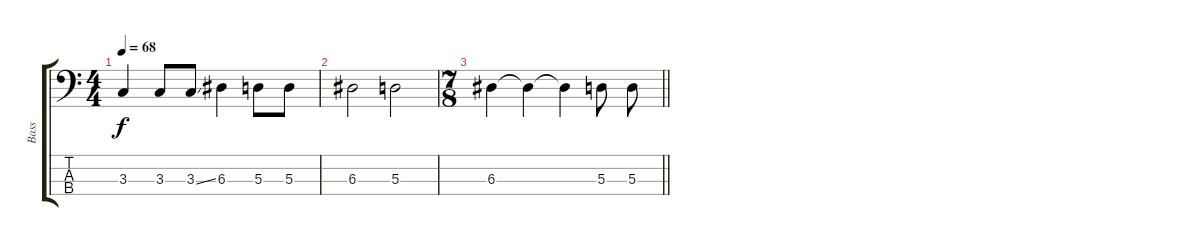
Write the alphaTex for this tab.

\track ("Bass" "Bass") {instrument electricbassfinger}
\staff {score tabs}
\tuning (G2 D2 A1 E1) {hide}
\ts (4 4)
\tempo 68
\clef f4
\ks c
3.3.4{dy f} 3.3.8 3.3{ss}.8 6.3.4 5.3.8 5.3.8 |
6.3.2 5.3.2 |
\ts (7 8)
\barLineRight lightlight
6.3.4 6.3{t}.4 6.3{t}.4 5.3.8 5.3.8
